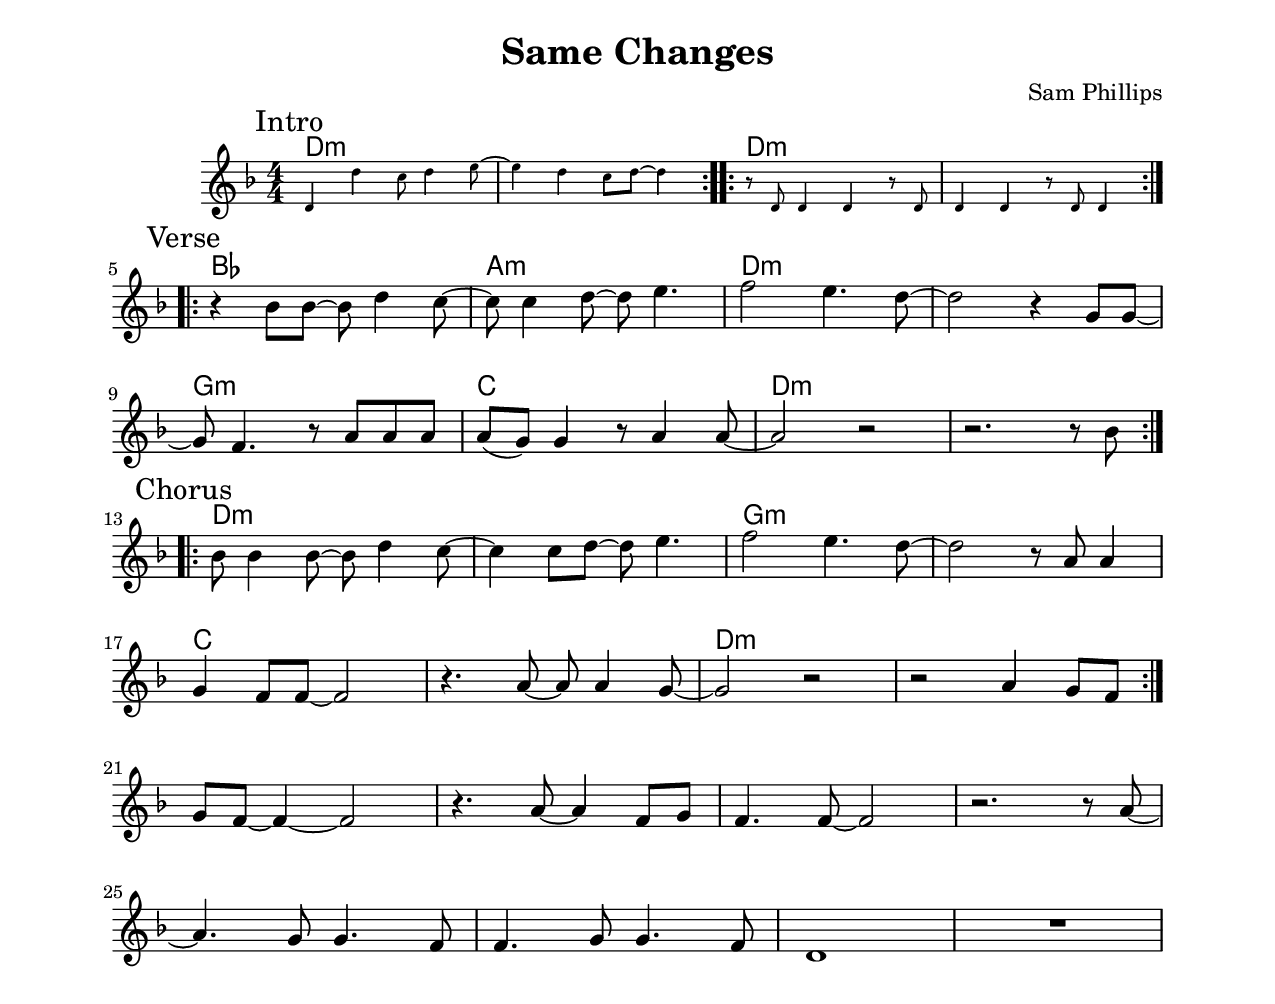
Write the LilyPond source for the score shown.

\version "2.23.11"

\include "settings.ily"
\include "style.ily"
intro = {
  \new CueVoice \relative c' {
    d4 d'4 c8 d4 e8~ |
    e4 d c8 d~ d4 |
  }
  \new CueVoice \relative c' {
    r8 d d4 d4 r8 d |
    d4 d r8 d d4 |
  }
}

verse = \relative c'' {
  r4 bf8 bf8~ bf d4 c8~ |
  c c4 d8~ d e4. |
  f2 e4. d8~ |
  d2 r4 g,8 g~ |

  g f4. r8 a a a |
  a( g) g4 r8 a4 a8~ |
  a2 r |
  r2. r8 bf |

  bf bf4 bf8~ bf d4 c8~ |
  c4 c8 d~ d e4. |
  f2 e4. d8~ |
  d2 r8 a a4 |

  g f8 f~ f2 |
  r4. a8~ a a4 g8~ |
  g2 r |
  r2 a4 g8 f |
}

chorus = \relative c'' {
  g f~ f4~ f2 |
  r4. a8~ a4 f8 g |
  f4. f8~ f2 |
  r2. r8 a~ |

  a4. g8 g4. f8 |
  f4. g8 g4. f8 |
  d1 |
  R1 |
}

melody = \new Voice \relative c' {
  \intro
  \verse
  \chorus
}

intro = \chordmode {
  \repeat unfold 2 {
    d1:m |
    s1 |
  }
}

verse = \chordmode {
  bf1 |
  a:m |
  d:m |
  s |

  g:m |
  c |
  d:m |
  s |
}

chorus = \chordmode {
  d1:m |
  s |
  g:m |
  s |

  c |
  s |
  d:m |
  s |
}

changes = \chords {
  \intro
  \verse
  \chorus
}

intro = {
  \mark "Intro"
  \repeat unfold 2 {
    \repeat volta 2 {
      s1 * 2 |
    }
  }
}

verse = {
  \mark "Verse"
  \repeat volta 2 {
    s1 * 8 |
  }
}

chorus = {
  \mark "Chorus"
  \repeat volta 2 {
    s1 * 8 |
  }
}

structure = {
  \key d \minor
  \time 4/4

  \intro
  \verse
  \chorus
}


\header {
  title = "Same Changes"
  composer = "Sam Phillips"
}

melody = \new Staff {
  <<
    \melody
    \structure
  >>
}

\layout {
  \context {
    \Score
    \consists #(set-bars-per-line '(4))
  }
}

\score {
  <<
    \numericTimeSignature
    \changes
    \melody
  >>
}
